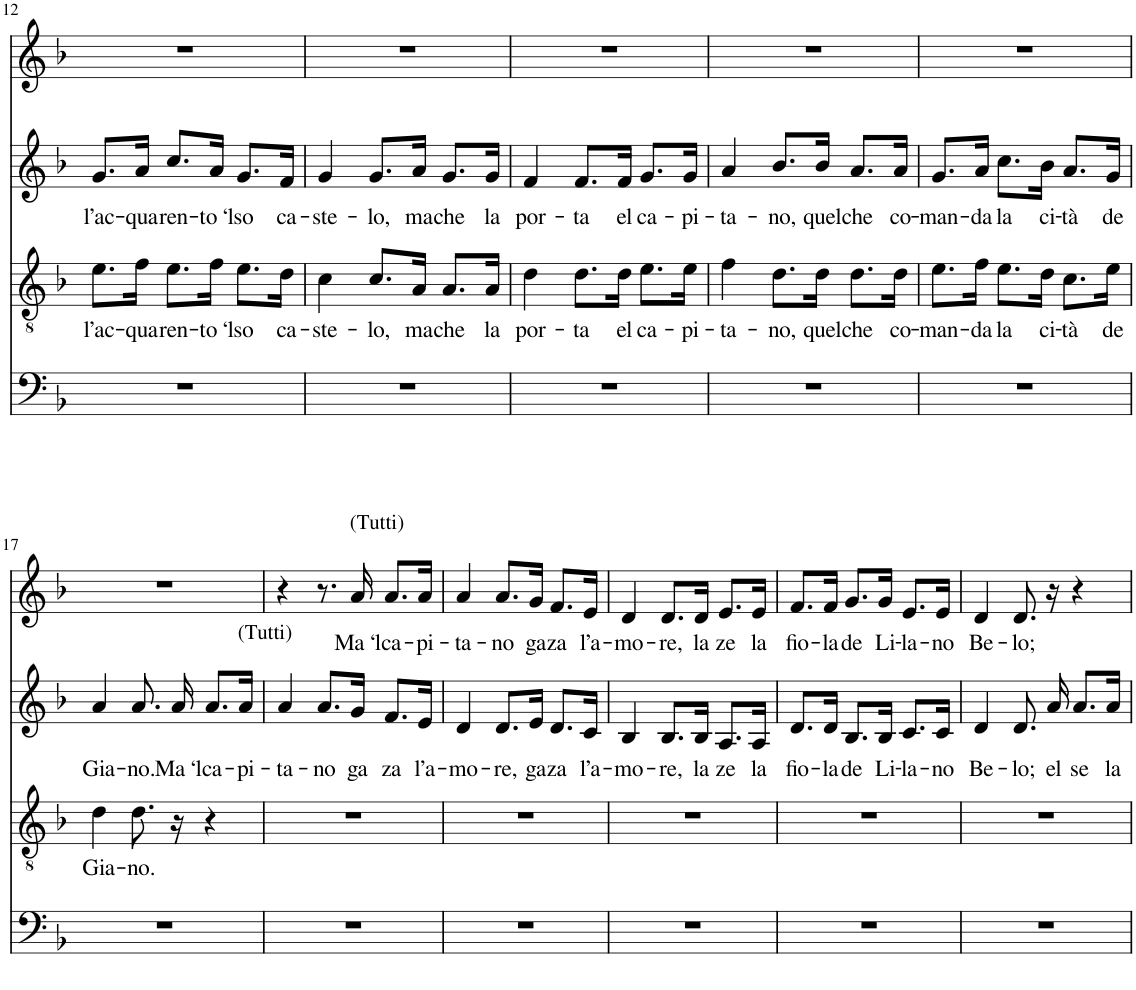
**kern	**kern	**text	**kern	**text	**kern	**text
*part4	*part3	*part3	*part2	*part2	*part1	*part1
*staff4	*staff3	*staff3	*staff2	*staff2	*staff1	*staff1
*I"Bassi	*I"Tenori	*	*I"Contralti	*	*I"Soprani	*
!!LO:PB:g=z
*clefF4	*clefGv2	*	*clefG2	*	*clefG2	*
*k[b-]	*k[b-]	*	*k[b-]	*	*k[b-]	*
*F:	*F:	*	*F:	*	*F:	*
*M3/4	*M3/4	*	*M3/4	*	*M3/4	*
=12	=12	=12	=12	=12	=12	=12
!	!	!LO:LY:b	!	!LO:LY:b	!	!
2.r	8.e\L	l’ac-	8.g/L	l’ac-	2.r	.
!	!	!LO:LY:b	!	!LO:LY:b	!	!
.	16f\Jk	-qua	16a/Jk	-qua	.	.
!	!	!LO:LY:b	!	!LO:LY:b	!	!
.	8.e\L	ren-	8.cc/L	ren-	.	.
!	!	!LO:LY:b	!	!LO:LY:b	!	!
.	16f\Jk	-to ‘l	16a/Jk	-to ‘l	.	.
!	!	!LO:LY:b	!	!LO:LY:b	!	!
.	8.e\L	so	8.g/L	so	.	.
!	!	!LO:LY:b	!	!LO:LY:b	!	!
.	16d\Jk	ca-	16f/Jk	ca-	.	.
=13	=13	=13	=13	=13	=13	=13
!	!	!LO:LY:b	!	!LO:LY:b	!	!
2.r	4c\	-ste-	4g/	-ste-	2.r	.
!	!	!LO:LY:b	!	!LO:LY:b	!	!
.	8.c/L	-lo,	8.g/L	-lo,	.	.
!	!	!LO:LY:b	!	!LO:LY:b	!	!
.	16A/Jk	ma	16a/Jk	ma	.	.
!	!	!LO:LY:b	!	!LO:LY:b	!	!
.	8.A/L	che	8.g/L	che	.	.
!	!	!LO:LY:b	!	!LO:LY:b	!	!
.	16A/Jk	la	16g/Jk	la	.	.
=14	=14	=14	=14	=14	=14	=14
!	!	!LO:LY:b	!	!LO:LY:b	!	!
2.r	4d\	por-	4f/	por-	2.r	.
!	!	!LO:LY:b	!	!LO:LY:b	!	!
.	8.d\L	-ta	8.f/L	-ta	.	.
!	!	!LO:LY:b	!	!LO:LY:b	!	!
.	16d\Jk	el	16f/Jk	el	.	.
!	!	!LO:LY:b	!	!LO:LY:b	!	!
.	8.e\L	ca-	8.g/L	ca-	.	.
!	!	!LO:LY:b	!	!LO:LY:b	!	!
.	16e\Jk	-pi-	16g/Jk	-pi-	.	.
=15	=15	=15	=15	=15	=15	=15
!	!	!LO:LY:b	!	!LO:LY:b	!	!
2.r	4f\	-ta-	4a/	-ta-	2.r	.
!	!	!LO:LY:b	!	!LO:LY:b	!	!
.	8.d\L	-no,	8.b-/L	-no,	.	.
!	!	!LO:LY:b	!	!LO:LY:b	!	!
.	16d\Jk	quel	16b-/Jk	quel	.	.
!	!	!LO:LY:b	!	!LO:LY:b	!	!
.	8.d\L	che	8.a/L	che	.	.
!	!	!LO:LY:b	!	!LO:LY:b	!	!
.	16d\Jk	co-	16a/Jk	co-	.	.
=16	=16	=16	=16	=16	=16	=16
!	!	!LO:LY:b	!	!LO:LY:b	!	!
2.r	8.e\L	-man-	8.g/L	-man-	2.r	.
!	!	!LO:LY:b	!	!LO:LY:b	!	!
.	16f\Jk	-da	16a/Jk	-da	.	.
!	!	!LO:LY:b	!	!LO:LY:b	!	!
.	8.e\L	la	8.cc\L	la	.	.
!	!	!LO:LY:b	!	!LO:LY:b	!	!
.	16d\Jk	ci-	16b-\Jk	ci-	.	.
!	!	!LO:LY:b	!	!LO:LY:b	!	!
.	8.c\L	-tà	8.a/L	-tà	.	.
!	!	!LO:LY:b	!	!LO:LY:b	!	!
.	16e\Jk	de	16g/Jk	de	.	.
!!LO:LB:g=z
=17	=17	=17	=17	=17	=17	=17
!	!	!LO:LY:b	!	!LO:LY:b	!	!
2.r	4d\	Gia-	4a/	Gia-	2.r	.
!	!	!LO:LY:b	!	!LO:LY:b	!	!
.	8.d\	-no.	8.a/	-no.	.	.
!	!	!	!	!LO:LY:b	!	!
.	16r	.	16a/	Ma ‘l	.	.
!	!	!	!	!LO:LY:b	!	!
.	4r	.	8.a/L	ca-	.	.
!	!	!	!LO:TX:a:t=(Tutti)	!	!	!
!	!	!	!	!LO:LY:b	!	!
.	.	.	16a/Jk	-pi-	.	.
=18	=18	=18	=18	=18	=18	=18
!	!	!	!	!LO:LY:b	!	!
2.r	2.r	.	4a/	-ta-	4r	.
!	!	!	!	!LO:LY:b	!	!
.	.	.	8.a/L	-no	8.r	.
!	!	!	!	!	!LO:TX:a:t=(Tutti)	!
!	!	!	!	!LO:LY:b	!	!LO:LY:b
.	.	.	16g/Jk	ga	16a/	Ma ‘l
!	!	!	!	!LO:LY:b	!	!LO:LY:b
.	.	.	8.f/L	za	8.a/L	ca-
!	!	!	!	!LO:LY:b	!	!LO:LY:b
.	.	.	16e/Jk	l’a-	16a/Jk	-pi-
=19	=19	=19	=19	=19	=19	=19
!	!	!	!	!LO:LY:b	!	!LO:LY:b
2.r	2.r	.	4d/	-mo-	4a/	-ta-
!	!	!	!	!LO:LY:b	!	!LO:LY:b
.	.	.	8.d/L	-re,	8.a/L	-no
!	!	!	!	!LO:LY:b	!	!LO:LY:b
.	.	.	16e/Jk	ga	16g/Jk	ga
!	!	!	!	!LO:LY:b	!	!LO:LY:b
.	.	.	8.d/L	za	8.f/L	za
!	!	!	!	!LO:LY:b	!	!LO:LY:b
.	.	.	16c/Jk	l’a-	16e/Jk	l’a-
=20	=20	=20	=20	=20	=20	=20
!	!	!	!	!LO:LY:b	!	!LO:LY:b
2.r	2.r	.	4B-/	-mo-	4d/	-mo-
!	!	!	!	!LO:LY:b	!	!LO:LY:b
.	.	.	8.B-/L	-re,	8.d/L	-re,
!	!	!	!	!LO:LY:b	!	!LO:LY:b
.	.	.	16B-/Jk	la	16d/Jk	la
!	!	!	!	!LO:LY:b	!	!LO:LY:b
.	.	.	8.A/L	ze	8.e/L	ze
!	!	!	!	!LO:LY:b	!	!LO:LY:b
.	.	.	16A/Jk	la	16e/Jk	la
=21	=21	=21	=21	=21	=21	=21
!	!	!	!	!LO:LY:b	!	!LO:LY:b
2.r	2.r	.	8.d/L	fio-	8.f/L	fio-
!	!	!	!	!LO:LY:b	!	!LO:LY:b
.	.	.	16d/Jk	-la	16f/Jk	-la
!	!	!	!	!LO:LY:b	!	!LO:LY:b
.	.	.	8.B-/L	de	8.g/L	de
!	!	!	!	!LO:LY:b	!	!LO:LY:b
.	.	.	16B-/Jk	Li-	16g/Jk	Li-
!	!	!	!	!LO:LY:b	!	!LO:LY:b
.	.	.	8.c/L	-la-	8.e/L	-la-
!	!	!	!	!LO:LY:b	!	!LO:LY:b
.	.	.	16c/Jk	-no	16e/Jk	-no
=22	=22	=22	=22	=22	=22	=22
!	!	!	!	!LO:LY:b	!	!LO:LY:b
2.r	2.r	.	4d/	Be-	4d/	Be-
!	!	!	!	!LO:LY:b	!	!LO:LY:b
.	.	.	8.d/	-lo;	8.d/	-lo;
!	!	!	!	!LO:LY:b	!	!
.	.	.	16a/	el	16r	.
!	!	!	!	!LO:LY:b	!	!
.	.	.	8.a/L	se	4r	.
!	!	!	!	!LO:LY:b	!	!
.	.	.	16a/Jk	la	.	.
=	=	=	=	=	=	=
*-	*-	*-	*-	*-	*-	*-
